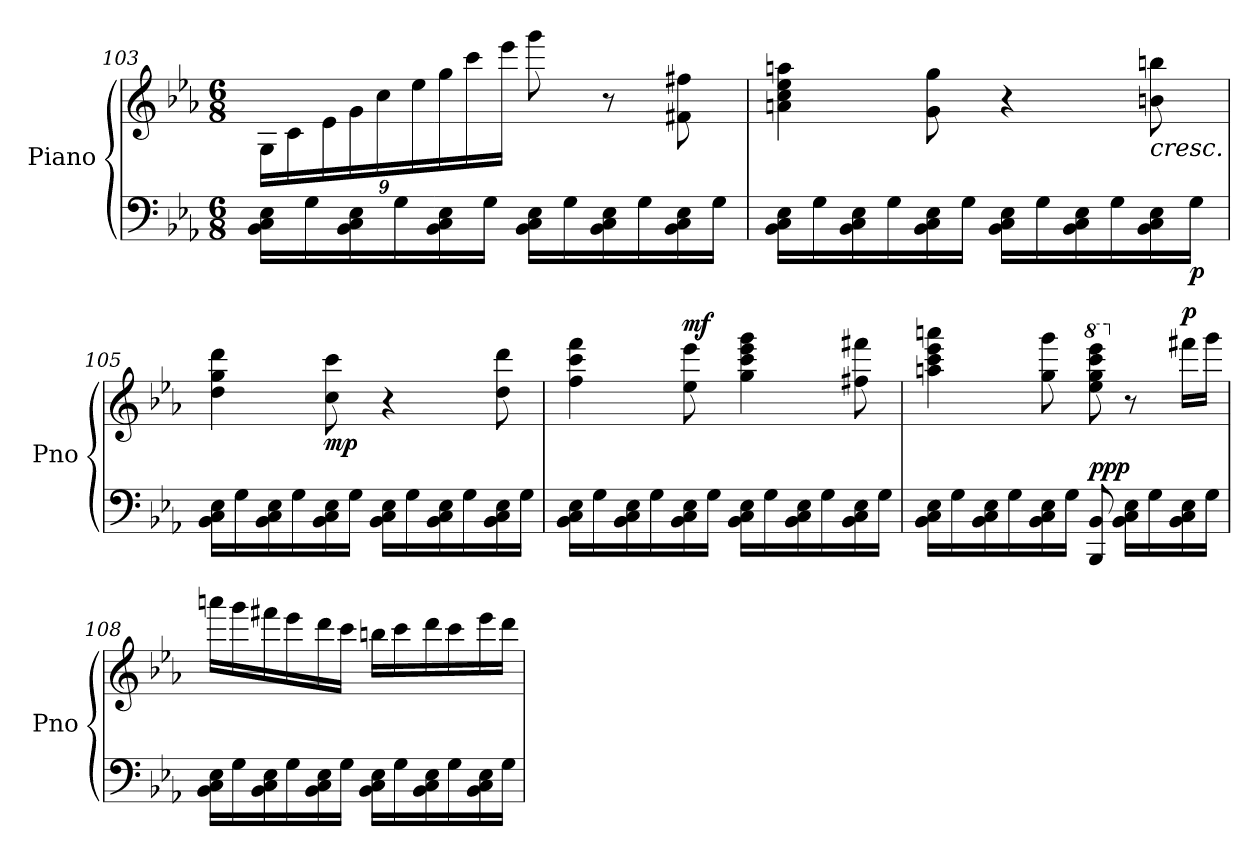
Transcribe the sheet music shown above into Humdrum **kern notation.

**kern	**kern	**dynam
*part1	*part1	*part1
*staff2	*staff1	*staff1/2
*I"Piano	*	*
*I'Pno	*	*
!!LO:LB:g=z
*clefF4	*clefG2	*
*k[b-e-a-]	*k[b-e-a-]	*
*M6/8	*M6/8	*
*	*Xbrackettup	*
=103	=103	=103
16BB-\ 16C\ 16E-\LL	24G\LL	.
.	24c\	.
16G\	.	.
.	24e-\	.
16BB-\ 16C\ 16E-\	24g\	.
.	24cc\	.
16G\	.	.
.	24ee-\	.
16BB-\ 16C\ 16E-\	24gg\	.
.	24ccc\	.
16G\JJ	.	.
.	24eee-\JJ	.
16BB-\ 16C\ 16E-\LL	8ggg\	.
16G\	.	.
16BB-\ 16C\ 16E-\	8r	.
16G\	.	.
16BB-\ 16C\ 16E-\	8f#X\ 8ff#X\	.
16G\JJ	.	.
=104	=104	=104
16BB-\ 16C\ 16E-\LL	4an\ 4cc\ 4ee-\ 4aan\	.
16G\	.	.
16BB-\ 16C\ 16E-\	.	.
16G\	.	.
16BB-\ 16C\ 16E-\	8g\ 8gg\	.
16G\JJ	.	.
16BB-\ 16C\ 16E-\LL	4r	.
16G\	.	.
16BB-\ 16C\ 16E-\	.	.
16G\	.	.
!	!	!LO:HP:b
16BB-\ 16C\ 16E-\	8bn\ 8bbn\	<
!	!	!LO:DY:b=2
16G\JJ	.	p
=105	=105	=105
16BB-\ 16C\ 16E-\LL	4dd\ 4gg\ 4ddd\	.
16G\	.	.
16BB-\ 16C\ 16E-\	.	.
16G\	.	.
!	!	!LO:DY:b
16BB-\ 16C\ 16E-\	8cc\ 8ccc\	mp
16G\JJ	.	.
16BB-\ 16C\ 16E-\LL	4r	.
16G\	.	.
16BB-\ 16C\ 16E-\	.	.
16G\	.	.
16BB-\ 16C\ 16E-\	8dd\ 8ddd\	.
16G\JJ	.	.
!!LO:PB:g=z
=106	=106	=106
16BB-\ 16C\ 16E-\LL	4ff\ 4ccc\ 4fff\	.
16G\	.	.
16BB-\ 16C\ 16E-\	.	.
16G\	.	.
!	!	!LO:DY:a
16BB-\ 16C\ 16E-\	8ee-\ 8eee-\	mf
16G\JJ	.	.
16BB-\ 16C\ 16E-\LL	4gg\ 4ccc\ 4eee-\ 4ggg\	.
16G\	.	.
16BB-\ 16C\ 16E-\	.	.
16G\	.	.
16BB-\ 16C\ 16E-\	8ff#X\ 8fff#X\	.
16G\JJ	.	.
=107	=107	=107
16BB-\ 16C\ 16E-\LL	4aan\ 4ccc\ 4eee-\ 4aaan\	.
16G\	.	.
16BB-\ 16C\ 16E-\	.	.
16G\	.	.
16BB-\ 16C\ 16E-\	8gg\ 8ggg\	.
16G\JJ	.	.
*	*8va	*
!	!	!LO:DY:n=1:a=2
!	!	!LO:DY:n=2:a
8BBB-/ 8BB-/	8eee-\ 8ggg\ 8cccc\ 8eeee-\	[ pp p
*	*X8va	*
16BB-\ 16C\ 16E-\LL	8r	.
16G\	.	.
!	!	!LO:DY:n=3:a
16BB-\ 16C\ 16E-\	16fff#X\LL	p
16G\JJ	16ggg\JJ	.
=108	=108	=108
16BB-\ 16C\ 16E-\LL	16aaan\LL	.
16G\	16ggg\	.
16BB-\ 16C\ 16E-\	16fff#X\	.
16G\	16eee-\	.
16BB-\ 16C\ 16E-\	16ddd\	.
16G\JJ	16ccc\JJ	.
16BB-\ 16C\ 16E-\LL	16bbn\LL	.
16G\	16ccc\	.
16BB-\ 16C\ 16E-\	16ddd\	.
16G\	16ccc\	.
16BB-\ 16C\ 16E-\	16eee-\	.
16G\JJ	16ddd\JJ	.
=	=	=
*-	*-	*-
